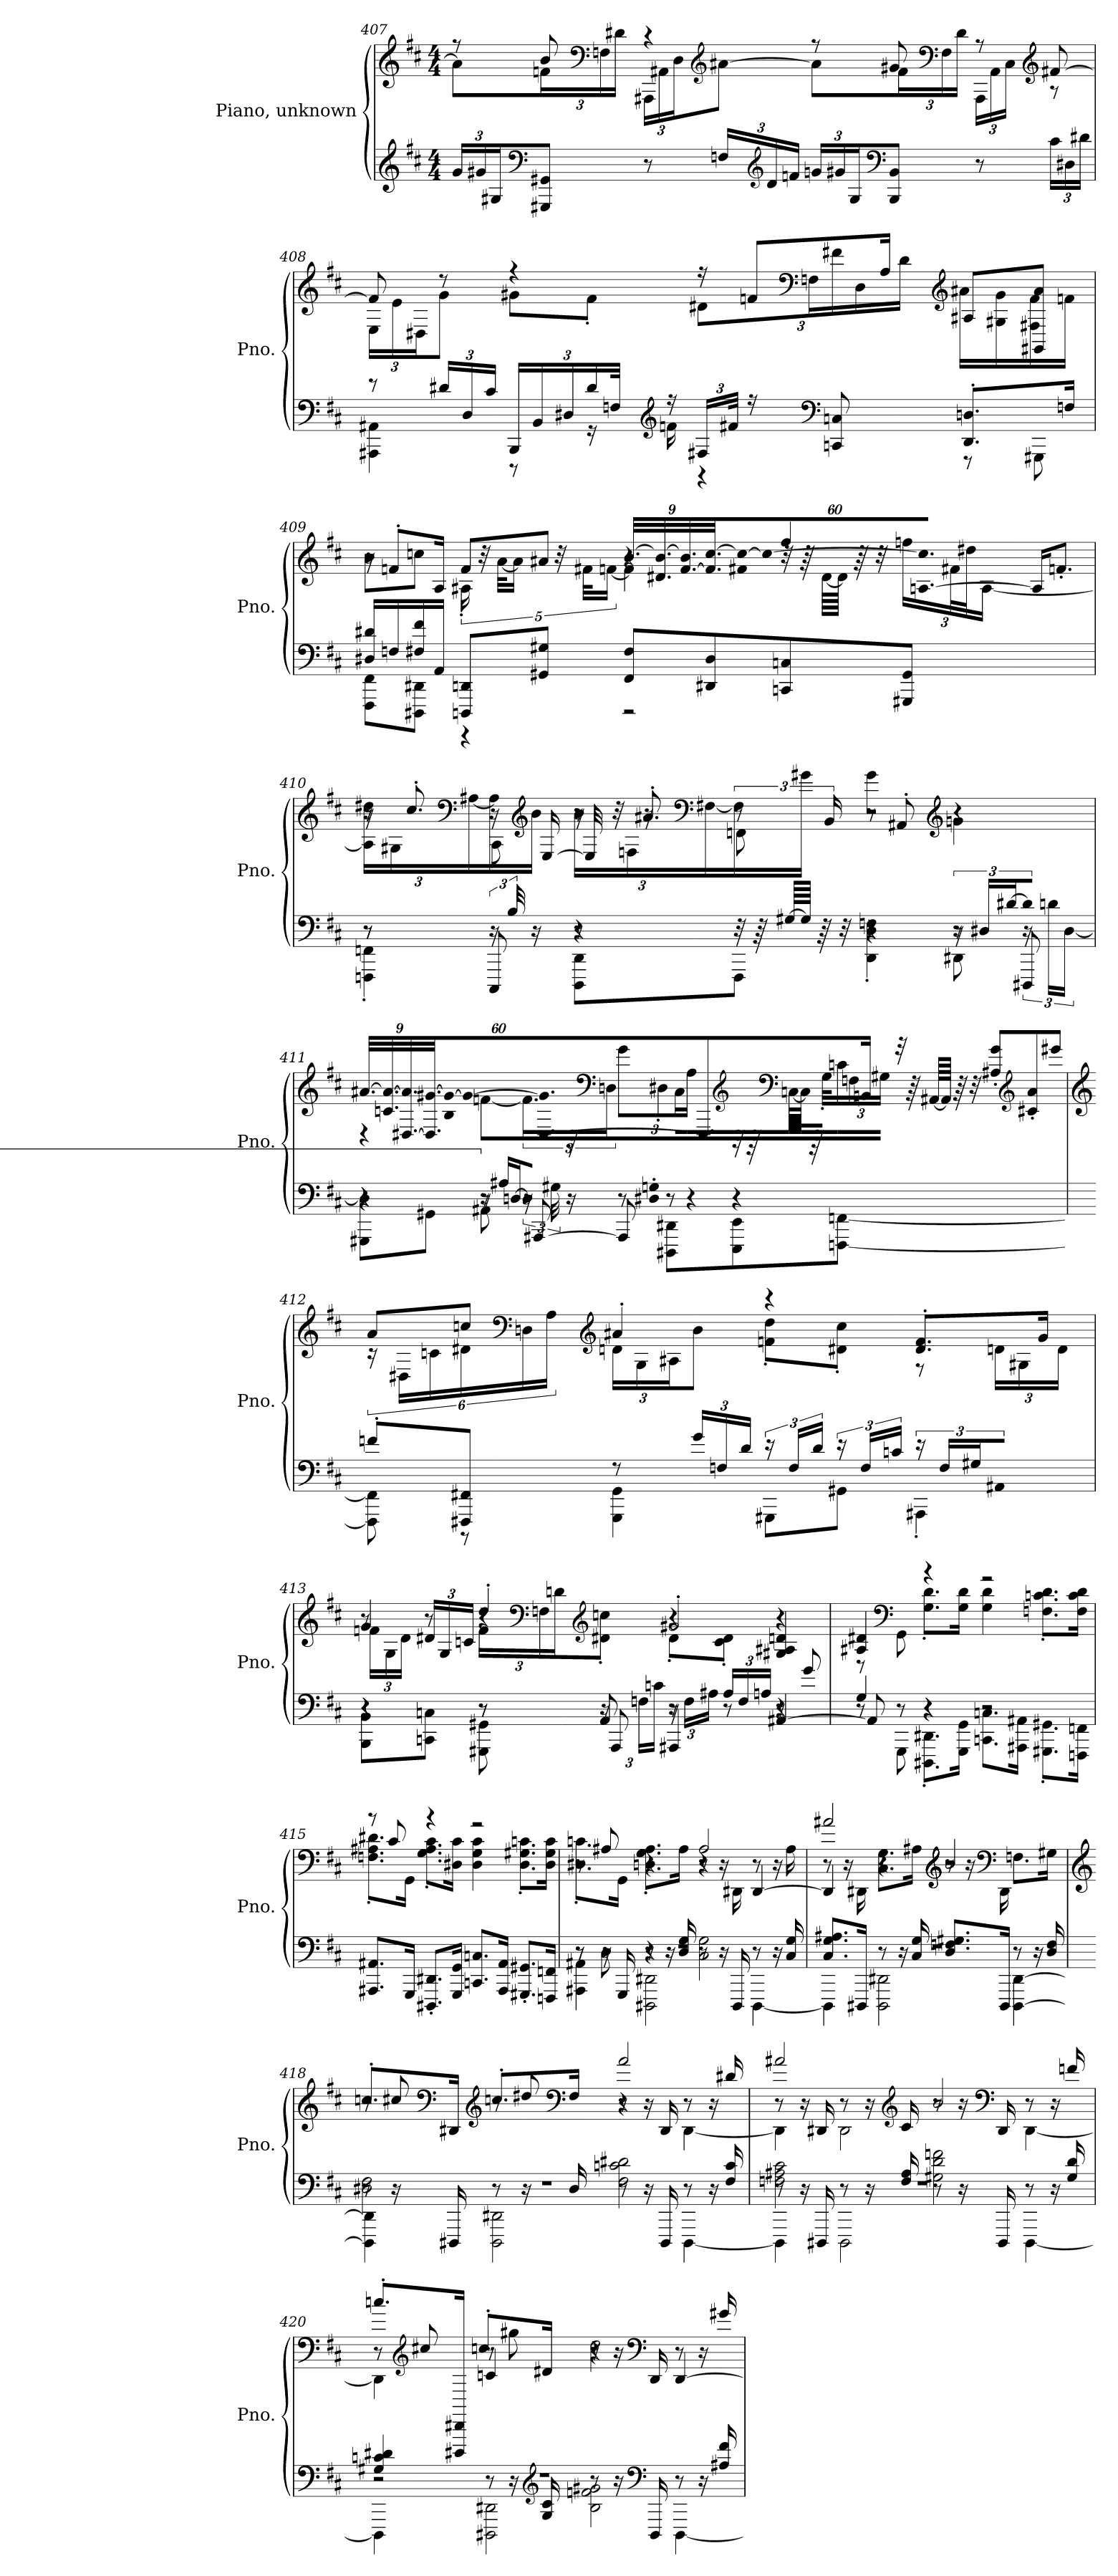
**kern	**kern
*part1	*part1
*staff2	*staff1
*I"Piano, unknown	*
*I'Pno.	*
!!LO:PB:g=z
*clefG2	*clefG2
*k[f#c#]	*k[f#c#]
*M4/4	*M4/4
*Xbrackettup	*
=407	=407
*	*^
24g/LL	8r	8a#\L]
24g#X/	.	.
24G#X/J	.	.
*clefF4	*	*
*	*	*Xbrackettup
8GGG#X/ 8GG#X/J	8b/	24fn\L
*	*clefF4	*
.	.	24Fn\
.	.	24d#X\JJ
8r	4r	24AAA#X\LL
.	.	24AA#X\
.	.	24D\J
*	*clefG2	*
24Fn/LL	.	[8a#X\J
*clefG2	*	*
24d/	.	.
24fn/JJ	.	.
24gn/LL	8r	8a#\L]
24g#X/	.	.
24G#/J	.	.
*clefF4	*	*
8BBB/ 8BB/J	8g#X/	24f\L
*	*clefF4	*
.	.	24F\
.	.	24d#\JJ
8r	8r	24AAA#\LL
.	.	24AA#\
.	.	24C#\JJ
*	*clefG2	*
24c#\LL	[8f#X/	8r
24D#X\	.	.
24d#X\JJ	.	.
!!LO:LB:g=z	!!
=408	=408	=408
*^	*	*
8r	4AAA#X\ 4AA#X\	8f#/]	24E\LL
.	.	.	24e\
.	.	.	24D#X\J
24d#X/LL	.	8r	8g\J
24D/	.	.	.
24c#/JJ	.	.	.
24BBB/LL	8r	4r	8g#X\L
24BB/	.	.	.
24D#X/	.	.	.
24d#/	16r	.	8f#'\J
48Fn/JJk	.	.	.
*clefG2	*	*	*
16r	16fn\	.	.
24F#X/LL	4r	16r	12d#X\L
48f#X/JJk	.	.	.
16r	.	8fn/L	.
*	*	*clefF4	*
.	.	.	24Fn\L
*clefF4	*	*	*
8CCn/ 8Cn/	.	.	24f#X\
.	.	.	24D#\
.	.	16A/Jk	.
.	.	.	24d#\JJ
*	*	*clefG2	*
8.DD/' 8.Dn/'L	8r	8A#X/L	16a#X\LL
.	.	.	16G#X\ 16g#\
.	8GGG#X\	8GG#X/ 8a#/J	16F#X\ 16f#\
16Fn/Jk	.	.	16fn\JJ
!!LO:LB:g=z
=409	=409	=409	=409
*	*	*	*^
16D#X/ 16d#X/LL	8FFF#\ 8FF#\L	2r	8b\L	16r
16Fn/	.	.	.	8fn'/L
16F#X/ 16f#/	8DDD#X\ 8DD#X\J	.	8ccn\J	.
16AA/JJ	.	.	.	16A/Jk
*	*	*	*brackettup	*
8DDDn/ 8DDn/L	4r	.	20A#X'\	8f/L
.	.	.	40r	.
.	.	.	[40a\KLL	.
.	.	.	20a\JJ]	.
8GG#X/ 8G#X/J	.	.	.	8a#X/J
.	.	.	40r	.
.	.	.	40f#X\KLL	.
.	.	.	[20fn\JJ	.
*	*	*	*	*Xbrackettup
8FF#/ 8F#/L	2r	4r	4f\]	[36.b/LLL
.	.	.	.	36.d#X/ 36.b/_
.	.	.	.	[36.f/ 36.b/]
8DD#X/ 8D#/	.	.	.	36.f/] [36.cc/
!	!	!	!	!LO:N:vis=32
.	.	.	.	1920%53f#X/ 1920%53cc/_
!	!	!	!	!LO:N:vis=64
.	.	.	.	640%9cc/K_
.	.	.	.	[36.An/ 36.cc/]JJJ
8CCn/ 8Cn/	.	4ff#'/	32r	16A/KL]
.	.	.	64r	.
.	.	.	[64d#\LLLL	.
.	.	.	64d#\JJJJ]	8.fn'/J
.	.	.	64r	.
.	.	.	32r	.
8GGG#X/ 8GG#/J	.	.	24ffn\LL	.
.	.	.	48f#X\L	.
.	.	.	48dd#X\J	.
.	.	.	[24A\JJ	.
!!LO:LB:g=z
=410	=410	=410	=410	=410
*	*^	*	*	*^
8r	4FFFn\' 4FFn\'	8r	16r	24A\] 24dd#X\LL	8r	8r
.	.	.	.	24G#X\	.	.
.	.	.	8.cc#'/	.	.	.
*	*	*	*clefF4	*	*	*
.	.	.	.	[24A#X\	.	.
*brackettup	*	*	*	*	*	*
24r	.	8CCC#/	.	16A#\]	16r	8CC#\
48B/	.	.	.	.	.	.
*	*	*	*clefG2	*	*	*
16r	.	.	.	16b\JJ	[16E/	.
8r	8DDD\ 8DD\L	4r	16r	24b\LL	32E/]	8r
.	.	.	.	.	32r	.
.	.	.	.	24Fn\	.	.
.	.	.	8.a#X'/	.	16r	.
*	*	*	*clefF4	*	*	*
.	.	.	.	[24F#X\	.	.
*	*	*	*	*	*brackettup	*
32r	8FFF\J	.	.	16F#\]	12r	8FFn\
64r	.	.	.	.	.	.
[64G#X/LLLL	.	.	.	.	.	.
64G#/JJJJ]	.	.	.	16g#X\JJ	.	.
64r	.	.	.	.	.	.
.	.	.	.	.	24BB/	.
32r	.	.	.	.	.	.
4r	4DD\' 4D\' 4Fn\'	4r	2r	4g#\	8r	2r
.	.	.	.	.	8AA#X'/	.
*	*	*	*clefG2	*	*	*
24r	8DD#X\	8r	.	4gn\	4r	.
24D#X/LL	.	.	.	.	.	.
[24d#X/J	.	.	.	.	.	.
8d#/J]	24r	8DDD#X/	.	.	.	.
.	24dn\LL	.	.	.	.	.
.	[24D#\JJ	.	.	.	.	.
*	*	*	*v	*v	*v	*v
!!LO:LB:g=z
=411	=411	=411	=411
*	*	*	*Xbrackettup
*	*	*	*^
4r	8GGG#X\ 8D#\]L	4r	[36.a#X/LLL	4r
.	.	.	36.cn/ 36.a#/_	.
.	.	.	[36.D#X/ 36.a#/]	.
.	8GG#X\J	.	36.D#/] [36.g#X/	.
!	!	!	!LO:N:vis=32	!
.	.	.	1920%53B/ 1920%53g#/_	.
!	!	!	!LO:N:vis=64	!
.	.	.	640%9g#/K_	.
.	.	.	[36.D#/ 36.g#/]JJ	.
24r	8AA#X\	8r	8.D#/]	[8fn\L
24A#X/LL	.	.	.	.
[24Dn/J	.	.	.	.
*	*	*	*	*brackettup
8D/J]	24r	[8AAA#X/	.	24.f\Jk]
.	48G#X\	.	.	.
.	16r	.	16gn/Jk	48r
*	*	*	*clefF4	*
.	.	.	.	24Dn\
*	*	*	*	*Xbrackettup
4D#X/' 4Gn/'	8r	8AAA#/]	32r	12g\L
.	.	.	64r	.
.	.	.	[64AA#X/LLLL	.
.	.	.	64AA#/JJJJ]	.
.	.	.	64r	.
.	.	.	.	12D#X'\
.	.	.	32r	.
.	8DDD#X\ 8DD#X\L	8r	8A#X/' 8g/'L	.
.	.	.	.	24C#\L
.	.	.	.	24A#\JJ
*	*	*	*clefG2	*
4r	8EEE\ 8EE\	4r	8c#X/' 8a#/'	32r
.	.	.	.	64r
*	*	*	*clefF4	*
.	.	.	.	[64Cn\LLLL
.	.	.	.	64C\JJJJ]
.	.	.	.	64r
.	.	.	.	32G'\KLL
.	[8FFFn\ [8FFn\J	.	8g#X/J	24cn\
.	.	.	.	24Fn\
.	.	.	.	24G#X\JJ
*v	*v	*v	*	*
!!LO:LB:g=z	!!
=412	=412	=412
*	*clefG2	*
*^	*	*
*	*	*	*brackettup
8fn'/L	8FFF\] 8FF\]	8a/L	24r
.	.	.	24D#X\LL
.	.	.	24cn\
*	*	*	*Xbrackettup
8FFF#X/ 8FF#X/J	8r	8ccn/J	24d#X\
*	*	*clefF4	*
.	.	.	24Dn\
.	.	.	24A\JJ
*	*	*clefG2	*
8r	4GGG\ 4GG\	4a#X'/	24dn\LL
.	.	.	24G\
.	.	.	24A#X\J
*Xbrackettup	*	*	*
24g/LL	.	.	8b\J
24Fn/	.	.	.
24d/JJ	.	.	.
*brackettup	*	*	*
24r	8GGG#X\L	4r	8fn\' 8dd\'L
24F/LL	.	.	.
24d/JJ	.	.	.
24r	8GG#X\J	.	8d#X\' 8cc\'J
24F/LL	.	.	.
24cn/JJ	.	.	.
24r	4AAA#X'\	8.d#/' 8.f/'L	8r
24F/LL	.	.	.
24G#X/J	.	.	.
8AA#X/J	.	.	24dn\LL
.	.	.	24G#X\
.	.	16g/Jk	.
.	.	.	24d\JJ
!!LO:PB:g=z
=413	=413	=413	=413
*	*^	*	*^
4r	8BBB\ 8BB\L	4r	4g/	24fn\LL	8r
.	.	.	.	24G\	.
.	.	.	.	24d\JJ	.
.	8CCn\ 8Cn\J	.	.	8r	24d#X/LL
.	.	.	.	.	24G/
.	.	.	.	.	24cn/JJ
8r	8GGG#X\ 8GG#X\	8r	4r	24f\LL	4dd'/
*	*	*	*clefF4	*	*
.	.	.	.	24Fn\	.
.	.	.	.	24dn\J	.
*	*	*	*clefG2	*	*
8AA/	24r	8AAA/	.	8d#X\' 8ccn\'J	.
.	24Fn\LL	.	.	.	.
.	24cn\JJ	.	.	.	.
8r	24r	4AAA#X/	2g#X'/	8d#'\L	4r
.	24F\LL	.	.	.	.
.	24A#X\JJ	.	.	.	.
*Xbrackettup	*	*	*	*	*
24A#/LL	8r	.	.	8c\' 8d#\'J	.
24F/	.	.	.	.	.
24An/JJ	.	.	.	.	.
8r	4r	[4AA#X/	.	4r	4G#X/ 4A#X/ 4dn/
8g/	.	.	.	.	.
*	*	*	*	*v	*v
!!LO:LB:g=z
=414	=414	=414	=414	=414
4G/	8r	8AA#/]	4A#X/ 4d#X/	8r
*	*	*	*clefF4	*
.	8GGG\	8r	.	8GG\
4r	8.DDD#X\' 8.DD#X\'L	4r	4r	8.G\' 8.d#\'L
.	16GGG\ 16GG\Jk	.	.	16G\ 16d#\Jk
2r	8.CCn\ 8.Cn\L	2r	2r	4G\ 4d#\
.	16AAA#X\ 16AA#X\Jk	.	.	.
.	8.GGG#X\' 8.GG#X\'L	.	.	8.Fn\' 8.cn\' 8.d#\'L
.	16FFFn\ 16FFn\Jk	.	.	16F\ 16c\ 16d#\Jk
*v	*v	*v	*	*
=415	=415	=415
8.AAA#X/ 8.AA#X/L	8r	8.Fn\' 8.A#X\' 8.d#X\'L
.	8c#/	.
16GGG/Jk	.	16GG\Jk
8.DDD#X/' 8.DD#X/'L	4r	8.G\' 8.A#\' 8.c#\'L
16GGG/ 16GG/Jk	.	16D#X\ 16c#\Jk
8.CCn/ 8.Cn/L	2r	4D#\ 4G\ 4c#\
16AAA#/ 16AA#/Jk	.	.
8.GGG#X/' 8.GG#X/'L	.	8.D#\' 8.G#X\' 8.cn\'L
16FFFn/ 16FFn/Jk	.	16D#\ 16G#\ 16c\Jk
!!LO:LB:g=z
=416	=416	=416
*^	*	*^
*	*^	*	*	*
*	*	*^	*	*	*
1r	8r	8r	4AAA#X\ 4AA#X\	8r	8.D#X\' 8.cn\'L	2r
.	8D\	16r	.	8A#X/	.	.
.	.	16GGG/	.	.	16GG\Jk	.
.	4r	8r	2DDD#X\ 2DD#X\	4r	8.Dn\' 8.G\' 8.A#\'L	.
.	.	16r	.	.	.	.
.	.	16D/ 16G/	.	.	16A#\Jk	.
.	2C#\ 2G\	8r	.	2A#/	8r	4r
.	.	16r	.	.	16r	.
.	.	16DDD#/	.	.	16DD#X\	.
.	.	8r	[4DDD#\	.	8r	[4DD#/
.	.	16r	.	.	16r	.
.	.	16C#/ 16G/	.	.	16A#\	.
*	*	*v	*v	*	*	*
=417	=417	=417	=417	=417	=417
1r	8.C#/ 8.G/ 8.A#X/L	4DDD#\]	2a#X/	8r	4DD#/]
.	.	.	.	16r	.
.	16DDD#X/Jk	.	.	16DD#X\	.
.	8r	2DDD#\ 2DD#X\	.	8.C#\ 8.G\L	4r
.	16r	.	.	.	.
.	16C#/ 16G/	.	.	16A#X\Jk	.
*	*	*	*clefG2	*	*
.	8.D/ 8.Fn/ 8.G#X/L	.	2b/	8r	2r
.	.	.	.	16r	.
*	*	*	*clefF4	*	*
.	16DDD#/Jk	.	.	16DD#\	.
.	8r	[4DDD#\ [4DD#\	.	8.Fn\L	.
.	16r	.	.	.	.
.	16D/ 16F/	.	.	16G#X\Jk	.
*v	*v	*v	*	*	*
!!LO:LB:g=z	!!	!!
=418	=418	=418	=418
*	*clefG2	*	*
*^	*	*	*
*	*^	*	*	*
*	*	*^	*	*	*
1r	2D#X\ 2F#\	8r	4DDD#\] 4DD#\]	8r	2r	8.ccn'/L
.	.	16r	.	8cc#X/	.	.
*	*	*	*	*clefF4	*	*
.	.	16DDD#X/	.	.	.	16DD#X/Jk
*	*	*	*	*clefG2	*	*
.	.	8r	2DDD#\ 2DD#X\	8r	.	8.ccn'/L
.	.	16r	.	8dd#X/	.	.
*	*	*	*	*clefF4	*	*
.	.	16D#/	.	.	.	16F#/Jk
.	2F#\ 2cn\ 2d#X\	8r	.	2a/	4r	8r
.	.	16r	.	.	.	16r
.	.	16DDD#/	.	.	.	16DD#/
.	.	8r	[4DDD#\	.	[4DD#\	8r
.	.	16r	.	.	.	16r
.	.	16F#/ 16c/	.	.	.	16d#X/
!!LO:LB:g=z	!!	!!
=419	=419	=419	=419	=419	=419	=419
1r	2Fn\ 2A#X\ 2c#\	8r	4DDD#\]	2a#X/	4DD#\]	8r
.	.	16r	.	.	.	16r
.	.	16DDD#X/	.	.	.	16DD#X/
.	.	8r	2DDD#\	.	2DD#\	8r
.	.	16r	.	.	.	16r
*	*	*	*	*clefG2	*	*
.	.	16F/ 16A#/	.	.	.	16c#/
.	2G#X\ 2d\ 2fn\	8r	.	2b/	.	8r
.	.	16r	.	.	.	16r
*	*	*	*	*clefF4	*	*
.	.	16DDD#/	.	.	.	16DD#/
.	.	8r	[4DDD#\	.	[4DD#\	8r
.	.	16r	.	.	.	16r
.	.	16G#/ 16d/	.	.	.	16fn/
!!LO:LB:g=z	!!	!!
=420	=420	=420	=420	=420	=420	=420
1r	2r	4G#X/ 4cn/ 4d#X/	4DDD#\]	8r	4DD#\]	8.ccn'/L
*	*	*	*	*clefG2	*	*
.	.	.	.	8cc#X/	.	.
.	.	.	.	.	.	16DDD#X/ 16DD#X/Jk
.	.	8r	2DDD#X\ 2DD#X\	4cn/	8r	8.ccn'/L
.	.	16r	.	.	8gg#X\	.
*clefG2	*	*	*	*	*	*
.	.	16G#/ 16c/	.	.	.	16d#X/Jk
.	2B\ 2fn\ 2g#X\	8r	.	4r	2dd\	8r
.	.	16r	.	.	.	16r
*clefF4	*	*	*	*clefF4	*	*
.	.	16DDD#/	.	.	.	16DD#/
.	.	8r	[4DDD#\	[4DD#/	.	8r
.	.	16r	.	.	.	16r
.	.	16A#X/ 16f/	.	.	.	16g#X/
*v	*v	*v	*v	*	*	*
*	*v	*v	*v
=	=
*-	*-
